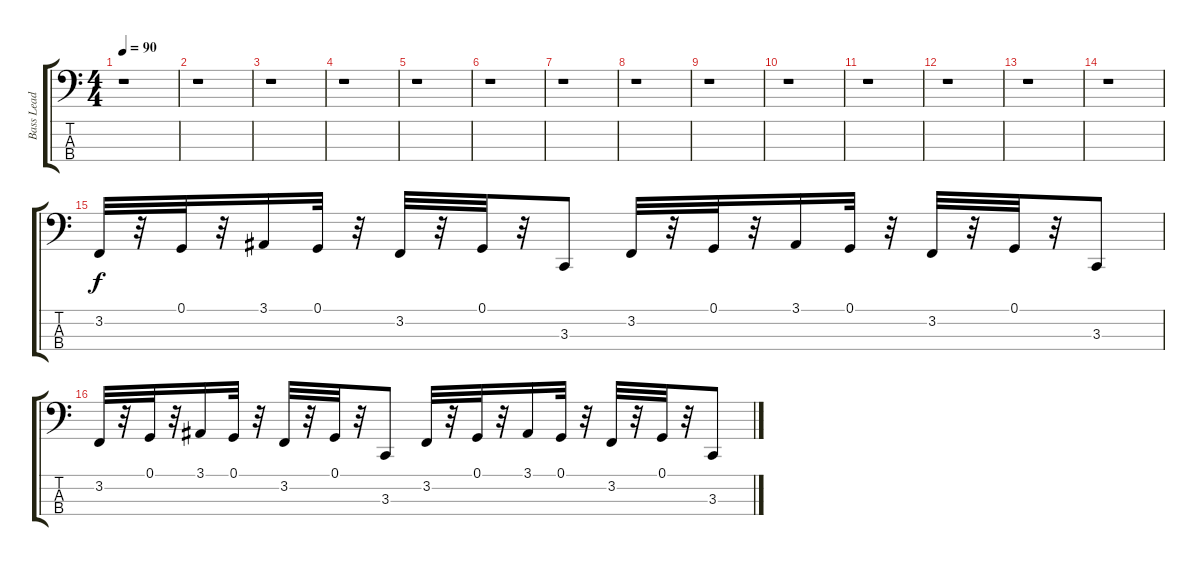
\track ("Bass Lead" "Bass Lead") {instrument lead8bassandlead}
\staff {score tabs}
\tuning (G2 D2 A1 E1) {hide}
\ts (4 4)
\tempo 90
\clef f4
\ks c
r.1{dy f} |
r.1 |
r.1 |
r.1 |
r.1 |
r.1 |
r.1 |
r.1 |
r.1 |
r.1 |
r.1 |
r.1 |
r.1 |
r.1 |
3.2.32{volume 3 balance 0} r.32 0.1.32 r.32 3.1.16 0.1.32{volume 3} r.32 3.2.32 r.32 0.1.32{volume 4} r.32 3.3.8{volume 4} 3.2.32{volume 4} r.32 0.1.32{volume 4} r.32 3.1.16 0.1.32{volume 4} r.32 3.2.32 r.32 0.1.32{volume 4} r.32 3.3.8{volume 4} |
3.2.32{volume 4} r.32 0.1.32{volume 4} r.32 3.1.16 0.1.32{volume 5} r.32 3.2.32 r.32 0.1.32{volume 5} r.32 3.3.8{volume 5} 3.2.32{volume 5} r.32 0.1.32{volume 5} r.32 3.1.16 0.1.32{volume 5} r.32 3.2.32{volume 5} r.32 0.1.32 r.32 3.3.8{volume 6}
